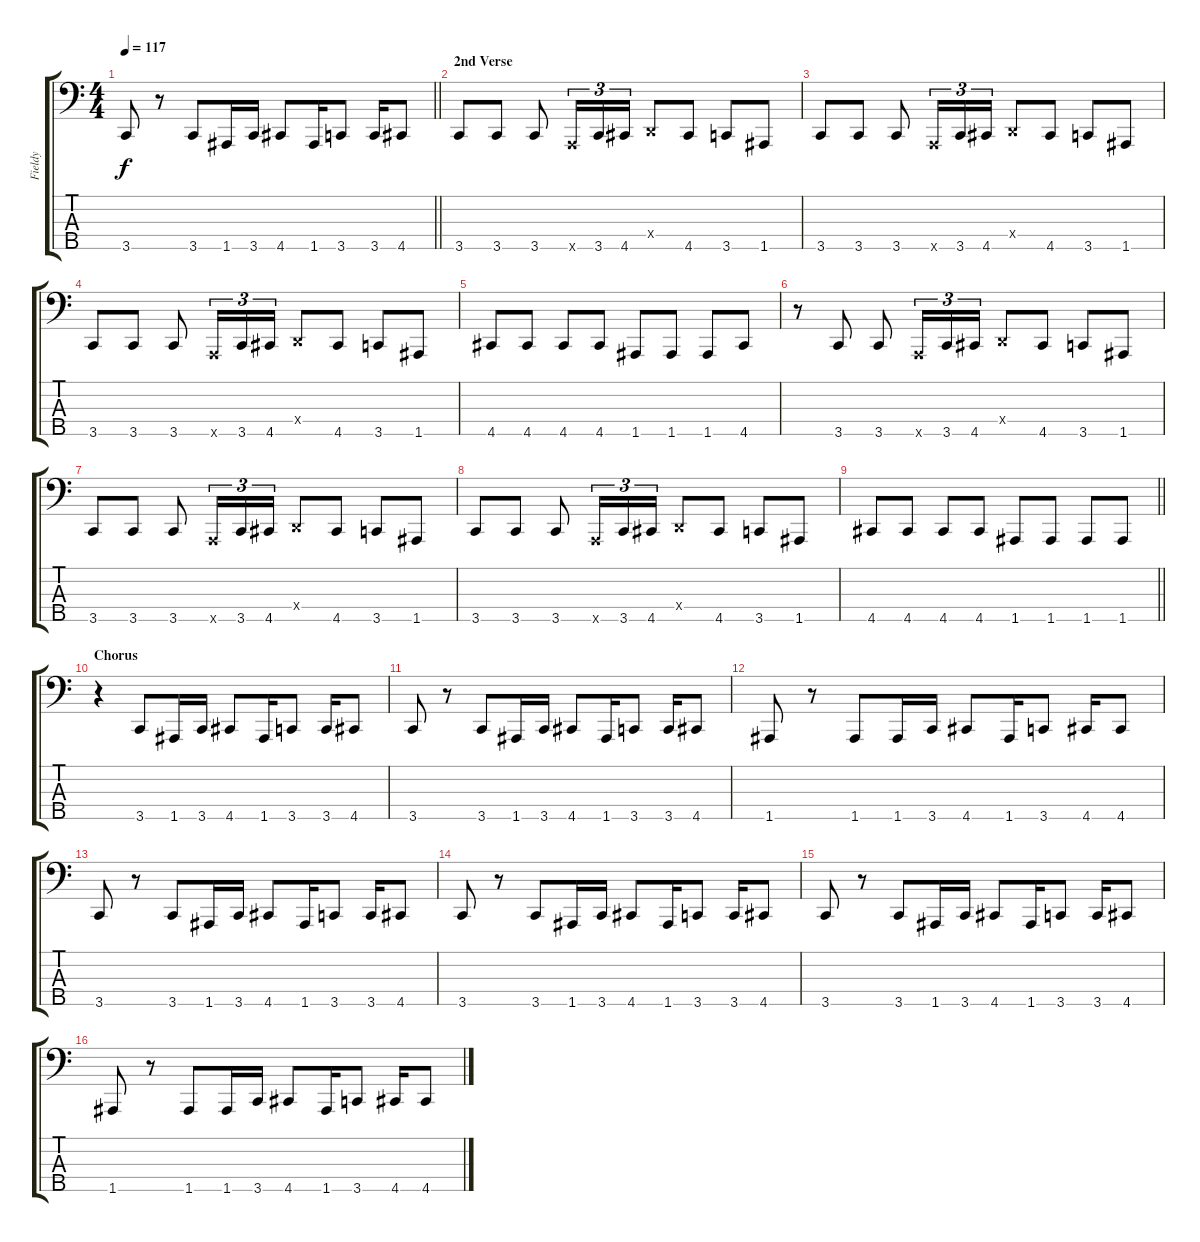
\track ("Fieldy" "Fieldy") {instrument slapbass2}
\staff {score tabs}
\tuning (F2 C2 G1 D1 A0) {hide}
\ts (4 4)
\tempo 117
\clef f4
\barLineRight lightlight
\ks c
3.5.8{dy f} r.8 3.5.8 1.5.16 3.5.16 4.5.8 1.5.16 3.5.8 3.5.16 4.5.8 |
\section ("" "2nd Verse")
3.5.8{volume 9} 3.5.8 3.5.8 0.5{x}.16{tu (3 2)} 3.5.16{tu (3 2)} 4.5.16{tu (3 2)} 0.4{x}.8 4.5.8 3.5.8 1.5.8 |
3.5.8 3.5.8 3.5.8 0.5{x}.16{tu (3 2)} 3.5.16{tu (3 2)} 4.5.16{tu (3 2)} 0.4{x}.8 4.5.8 3.5.8 1.5.8 |
3.5.8 3.5.8 3.5.8 0.5{x}.16{tu (3 2)} 3.5.16{tu (3 2)} 4.5.16{tu (3 2)} 0.4{x}.8 4.5.8 3.5.8 1.5.8 |
4.5.8 4.5.8 4.5.8 4.5.8 1.5.8 1.5.8 1.5.8 4.5.8 |
r.8 3.5.8 3.5.8 0.5{x}.16{tu (3 2)} 3.5.16{tu (3 2)} 4.5.16{tu (3 2)} 0.4{x}.8 4.5.8 3.5.8 1.5.8 |
3.5.8 3.5.8 3.5.8 0.5{x}.16{tu (3 2)} 3.5.16{tu (3 2)} 4.5.16{tu (3 2)} 0.4{x}.8 4.5.8 3.5.8 1.5.8 |
3.5.8 3.5.8 3.5.8 0.5{x}.16{tu (3 2)} 3.5.16{tu (3 2)} 4.5.16{tu (3 2)} 0.4{x}.8 4.5.8 3.5.8 1.5.8 |
\barLineRight lightlight
4.5.8 4.5.8 4.5.8 4.5.8 1.5.8 1.5.8 1.5.8 1.5.8 |
\section ("" "Chorus")
r.4{volume 15} 3.5.8 1.5.16 3.5.16 4.5.8 1.5.16 3.5.8 3.5.16 4.5.8 |
3.5.8 r.8 3.5.8 1.5.16 3.5.16 4.5.8 1.5.16 3.5.8 3.5.16 4.5.8 |
1.5.8 r.8 1.5.8 1.5.16 3.5.16 4.5.8 1.5.16 3.5.8 4.5.16 4.5.8 |
3.5.8 r.8 3.5.8 1.5.16 3.5.16 4.5.8 1.5.16 3.5.8 3.5.16 4.5.8 |
3.5.8 r.8 3.5.8 1.5.16 3.5.16 4.5.8 1.5.16 3.5.8 3.5.16 4.5.8 |
3.5.8 r.8 3.5.8 1.5.16 3.5.16 4.5.8 1.5.16 3.5.8 3.5.16 4.5.8 |
1.5.8 r.8 1.5.8 1.5.16 3.5.16 4.5.8 1.5.16 3.5.8 4.5.16 4.5.8
